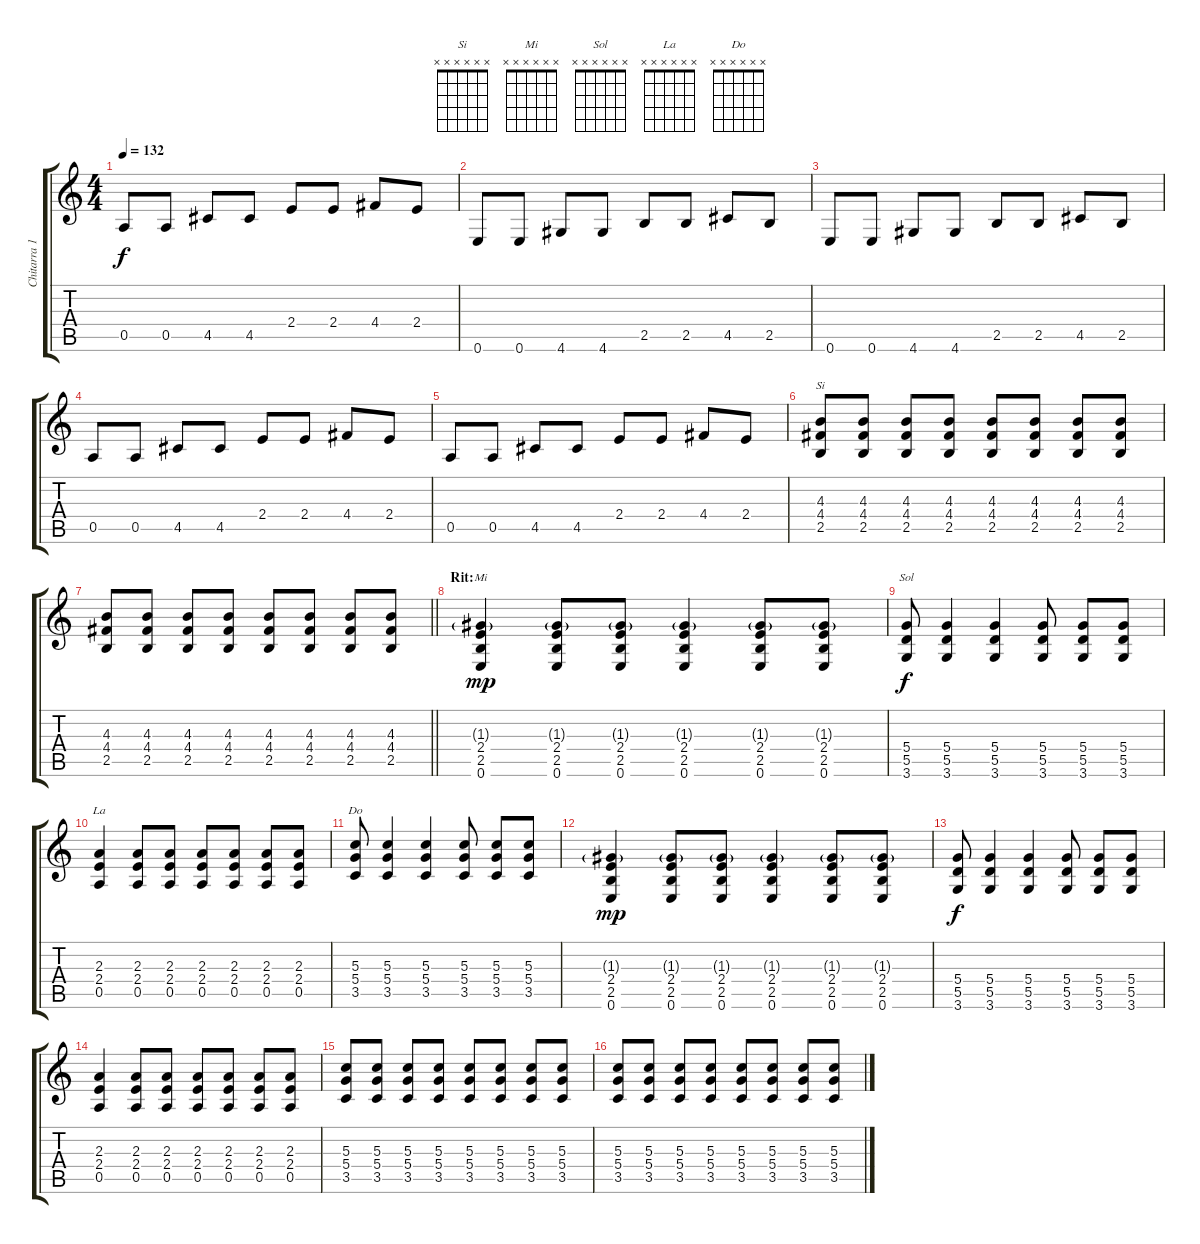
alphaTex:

\track ("Chitarra 1" "Chitarra 1") {instrument overdrivenguitar}
\staff {score tabs}
\tuning (E4 B3 G3 D3 A2 E2) {hide}
\chord ("Si" x x x x x x)
\chord ("Mi" x x x x x x)
\chord ("Sol" x x x x x x)
\chord ("La" x x x x x x)
\chord ("Do" x x x x x x)
\ts (4 4)
\tempo 132
\clef g2
\ks c
0.5.8{dy f} 0.5.8 4.5.8 4.5.8 2.4.8 2.4.8 4.4.8 2.4.8 |
0.6.8 0.6.8 4.6.8 4.6.8 2.5.8 2.5.8 4.5.8 2.5.8 |
0.6.8 0.6.8 4.6.8 4.6.8 2.5.8 2.5.8 4.5.8 2.5.8 |
0.5.8 0.5.8 4.5.8 4.5.8 2.4.8 2.4.8 4.4.8 2.4.8 |
0.5.8 0.5.8 4.5.8 4.5.8 2.4.8 2.4.8 4.4.8 2.4.8 |
(4.3 4.4 2.5).8{ch "Si"} (4.3 4.4 2.5).8 (4.3 4.4 2.5).8 (4.3 4.4 2.5).8 (4.3 4.4 2.5).8 (4.3 4.4 2.5).8 (4.3 4.4 2.5).8 (4.3 4.4 2.5).8 |
\barLineRight lightlight
(4.3 4.4 2.5).8 (4.3 4.4 2.5).8 (4.3 4.4 2.5).8 (4.3 4.4 2.5).8 (4.3 4.4 2.5).8 (4.3 4.4 2.5).8 (4.3 4.4 2.5).8 (4.3 4.4 2.5).8 |
\section ("" "Rit:")
(1.3{g} 2.4 2.5 0.6).4{ch "Mi" dy mp} (1.3{g} 2.4 2.5 0.6).8 (1.3{g} 2.4 2.5 0.6).8 (1.3{g} 2.4 2.5 0.6).4 (1.3{g} 2.4 2.5 0.6).8 (1.3{g} 2.4 2.5 0.6).8 |
(5.4 5.5 3.6).8{ch "Sol" dy f} (5.4 5.5 3.6).4 (5.4 5.5 3.6).4 (5.4 5.5 3.6).8 (5.4 5.5 3.6).8 (5.4 5.5 3.6).8 |
(2.3 2.4 0.5).4{ch "La"} (2.3 2.4 0.5).8 (2.3 2.4 0.5).8 (2.3 2.4 0.5).8 (2.3 2.4 0.5).8 (2.3 2.4 0.5).8 (2.3 2.4 0.5).8 |
(5.3 5.4 3.5).8{ch "Do"} (5.3 5.4 3.5).4 (5.3 5.4 3.5).4 (5.3 5.4 3.5).8 (5.3 5.4 3.5).8 (5.3 5.4 3.5).8 |
(1.3{g} 2.4 2.5 0.6).4{dy mp} (1.3{g} 2.4 2.5 0.6).8 (1.3{g} 2.4 2.5 0.6).8 (1.3{g} 2.4 2.5 0.6).4 (1.3{g} 2.4 2.5 0.6).8 (1.3{g} 2.4 2.5 0.6).8 |
(5.4 5.5 3.6).8{dy f} (5.4 5.5 3.6).4 (5.4 5.5 3.6).4 (5.4 5.5 3.6).8 (5.4 5.5 3.6).8 (5.4 5.5 3.6).8 |
(2.3 2.4 0.5).4 (2.3 2.4 0.5).8 (2.3 2.4 0.5).8 (2.3 2.4 0.5).8 (2.3 2.4 0.5).8 (2.3 2.4 0.5).8 (2.3 2.4 0.5).8 |
(5.3 5.4 3.5).8 (5.3 5.4 3.5).8 (5.3 5.4 3.5).8 (5.3 5.4 3.5).8 (5.3 5.4 3.5).8 (5.3 5.4 3.5).8 (5.3 5.4 3.5).8 (5.3 5.4 3.5).8 |
(5.3 5.4 3.5).8 (5.3 5.4 3.5).8 (5.3 5.4 3.5).8 (5.3 5.4 3.5).8 (5.3 5.4 3.5).8 (5.3 5.4 3.5).8 (5.3 5.4 3.5).8 (5.3 5.4 3.5).8
